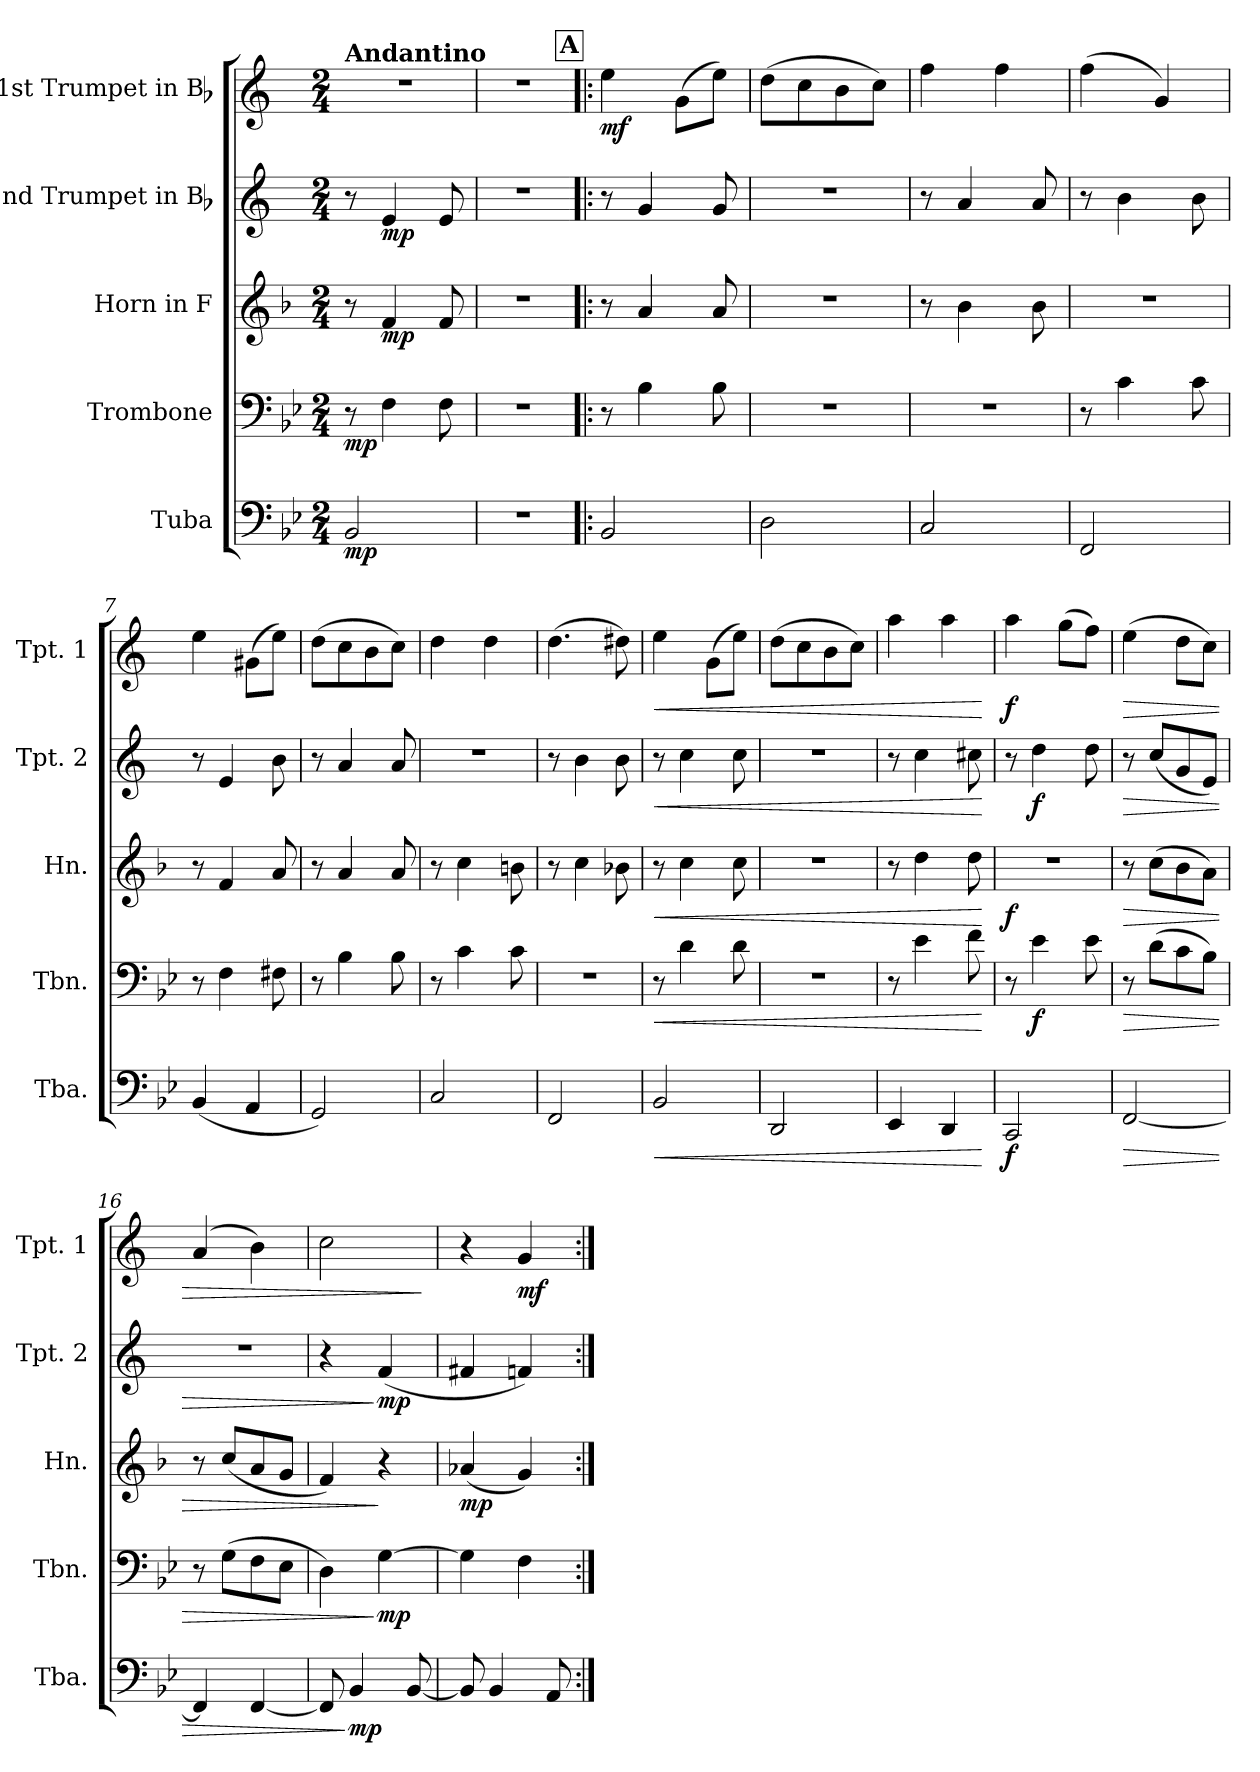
**kern	**dynam	**kern	**dynam	**kern	**dynam	**kern	**dynam	**kern	**dynam
*part5	*part5	*part4	*part4	*part3	*part3	*part2	*part2	*part1	*part1
*staff5	*staff5	*staff4	*staff4	*staff3	*staff3	*staff2	*staff2	*staff1	*staff1
*I"Tuba	*	*I"Trombone	*	*I"Horn in F	*	*I"2nd Trumpet in Bb	*	*I"1st Trumpet in Bb	*
*I'Tba.	*	*I'Tbn.	*	*I'Hn.	*	*I'Tpt. 2	*	*I'Tpt. 1	*
*clefF4	*	*clefF4	*	*clefG2	*	*clefG2	*	*clefG2	*
*	*	*	*	*ITrd4c7	*	*ITrd1c2	*	*ITrd1c2	*
*k[b-e-]	*	*k[b-e-]	*	*k[b-e-]	*	*k[b-e-]	*	*k[b-e-]	*
*M2/4	*	*M2/4	*	*M2/4	*	*M2/4	*	*M2/4	*
*MM72	*	*MM72	*	*MM72	*	*MM72	*	*MM72	*
=1	=1	=1	=1	=1	=1	=1	=1	=1	=1
!	!	!	!	!	!	!	!	!LO:TX:a:B:t=Andantino	!
!	!LO:DY:b	!	!LO:DY:b	!	!	!	!	!	!
2BB-/	mp	8r	mp	8r	.	8r	.	2r	.
!	!	!	!	!	!LO:DY:b	!	!LO:DY:b	!	!
.	.	4F\	.	4B-/	mp	4d/	mp	.	.
.	.	8F\	.	8B-/	.	8d/	.	.	.
=2	=2	=2	=2	=2	=2	=2	=2	=2	=2
2r	.	2r	.	2r	.	2r	.	2r	.
!!LO:REH:place=s1:a:B:fs=19.9975:t=A
=3!|:	=3!|:	=3!|:	=3!|:	=3!|:	=3!|:	=3!|:	=3!|:	=3!|:	=3!|:
!	!	!	!	!	!	!	!	!	!LO:DY:b
2BB-/	.	8r	.	8r	.	8r	.	4dd\	mf
.	.	4B-\	.	4d/	.	4f/	.	.	.
.	.	.	.	.	.	.	.	(8f\L	.
.	.	8B-\	.	8d/	.	8f/	.	8dd\J)	.
=4	=4	=4	=4	=4	=4	=4	=4	=4	=4
2D\	.	2r	.	2r	.	2r	.	(8cc\L	.
.	.	.	.	.	.	.	.	8b-\	.
.	.	.	.	.	.	.	.	8a\	.
.	.	.	.	.	.	.	.	8b-\J)	.
=5	=5	=5	=5	=5	=5	=5	=5	=5	=5
2C/	.	2r	.	8r	.	8r	.	4ee-\	.
.	.	.	.	4e-\	.	4g/	.	.	.
.	.	.	.	.	.	.	.	4ee-\	.
.	.	.	.	8e-\	.	8g/	.	.	.
=6	=6	=6	=6	=6	=6	=6	=6	=6	=6
2FF/	.	8r	.	2r	.	8r	.	(4ee-\	.
.	.	4c\	.	.	.	4a\	.	.	.
.	.	.	.	.	.	.	.	4f/)	.
.	.	8c\	.	.	.	8a\	.	.	.
=7	=7	=7	=7	=7	=7	=7	=7	=7	=7
(4BB-/	.	8r	.	8r	.	8r	.	4dd\	.
.	.	4F\	.	4B-/	.	4d/	.	.	.
4AA/	.	.	.	.	.	.	.	(8f#X\L	.
.	.	8F#X\	.	8d/	.	8a\	.	8dd\J)	.
!!LO:LB:g=z
=8	=8	=8	=8	=8	=8	=8	=8	=8	=8
2GG/)	.	8r	.	8r	.	8r	.	(8cc\L	.
.	.	4B-\	.	4d/	.	4g/	.	8b-\	.
.	.	.	.	.	.	.	.	8a\	.
.	.	8B-\	.	8d/	.	8g/	.	8b-\J)	.
=9	=9	=9	=9	=9	=9	=9	=9	=9	=9
2C/	.	8r	.	8r	.	2r	.	4cc\	.
.	.	4c\	.	4f\	.	.	.	.	.
.	.	.	.	.	.	.	.	4cc\	.
.	.	8c\	.	8en\	.	.	.	.	.
=10	=10	=10	=10	=10	=10	=10	=10	=10	=10
2FF/	.	2r	.	8r	.	8r	.	(4.cc\	.
.	.	.	.	4f\	.	4a\	.	.	.
.	.	.	.	8e-X\	.	8a\	.	8cc#X\)	.
=11	=11	=11	=11	=11	=11	=11	=11	=11	=11
!	!LO:HP:b	!	!LO:HP:b	!	!LO:HP:b	!	!LO:HP:b	!	!LO:HP:b
2BB-/	<	8r	<	8r	<	8r	<	4dd\	<
.	.	4d\	.	4f\	.	4b-\	.	.	.
.	.	.	.	.	.	.	.	(8f\L	.
.	.	8d\	.	8f\	.	8b-\	.	8dd\J)	.
=12	=12	=12	=12	=12	=12	=12	=12	=12	=12
2DD/	.	2r	.	2r	.	2r	.	(8cc\L	.
.	.	.	.	.	.	.	.	8b-\	.
.	.	.	.	.	.	.	.	8a\	.
.	.	.	.	.	.	.	.	8b-\J)	.
=13	=13	=13	=13	=13	=13	=13	=13	=13	=13
4EE-/	.	8r	.	8r	.	8r	.	4gg\	.
.	.	4e-\	.	4g\	.	4b-\	.	.	.
4DD/	.	.	.	.	.	.	.	4gg\	.
.	.	8f\	.	8g\	.	8bn\	.	.	.
.	[	.	[	.	[	.	[	.	[
=14	=14	=14	=14	=14	=14	=14	=14	=14	=14
!	!LO:DY:b	!	!	!	!LO:DY:b	!	!	!	!LO:DY:b
2CC/	f	8r	.	2r	f	8r	.	4gg\	f
!	!	!	!LO:DY:b	!	!	!	!LO:DY:b	!	!
.	.	4e-\	f	.	.	4cc\	f	.	.
.	.	.	.	.	.	.	.	(8ff\L	.
.	.	8e-\	.	.	.	8cc\	.	8ee-\J)	.
=15	=15	=15	=15	=15	=15	=15	=15	=15	=15
!	!LO:HP:b	!	!LO:HP:b	!	!LO:HP:b	!	!LO:HP:b	!	!LO:HP:b
[2FF/	>	8r	>	8r	>	8r	>	(4dd\	>
.	.	(8d\L	.	(8f\L	.	(8b-/L	.	.	.
.	.	8c\	.	8e-\	.	8f/	.	8cc\L	.
.	.	8B-\J)	.	8d\J)	.	8d/J)	.	8b-\J)	.
!!LO:PB:g=z
=16	=16	=16	=16	=16	=16	=16	=16	=16	=16
4FF/]	.	8r	.	8r	.	2r	.	(4g/	.
.	.	(8G\L	.	(8f/L	.	.	.	.	.
[4FF/	.	8F\	.	8d/	.	.	.	4a\)	.
.	.	8E-\J	.	8c/J	.	.	.	.	.
=17	=17	=17	=17	=17	=17	=17	=17	=17	=17
8FF/]	.	4D\)	.	4B-/)	.	4r	.	2b-\	.
!	!LO:DY:n=1:b	!	!	!	!	!	!	!	!
4BB-/	] mp	.	.	.	.	.	.	.	.
!	!	!	!LO:DY:n=1:b	!	!	!	!LO:DY:n=1:b	!	!
.	.	[4G\	] mp	4r	]	(4e-/	] mp	.	.
[8BB-/	.	.	.	.	.	.	.	.	.
.	.	.	.	.	.	.	.	.	]
=18	=18	=18	=18	=18	=18	=18	=18	=18	=18
!	!	!	!	!	!LO:DY:b	!	!	!	!
8BB-/]	.	4G\]	.	(4d-X/	mp	4en/	.	4r	.
4BB-/	.	.	.	.	.	.	.	.	.
!	!	!	!	!	!	!	!	!	!LO:DY:b
.	.	4F\	.	4c/)	.	4e-X/)	.	4f/	mf
8AA/	.	.	.	.	.	.	.	.	.
=:|!	=:|!	=:|!	=:|!	=:|!	=:|!	=:|!	=:|!	=:|!	=:|!
*-	*-	*-	*-	*-	*-	*-	*-	*-	*-
